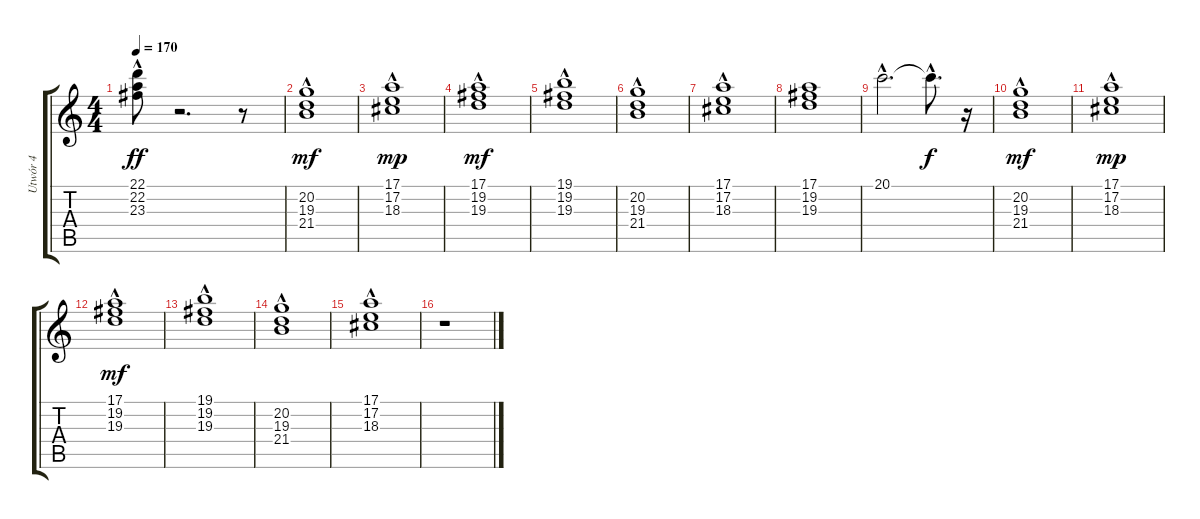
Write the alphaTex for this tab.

\track ("Utwór 4" "Utwór 4") {instrument percussiveorgan}
\staff {score tabs}
\tuning (E4 B3 G3 D3 A2 E2) {hide}
\ts (4 4)
\tempo 170
\clef g2
\ks c
(22.1 22.2{hac} 23.3{hac}).8{dy ff} r.2{d} r.8 |
(20.2 19.3{hac} 21.4).1{dy mf} |
(17.1{hac} 17.2{hac} 18.3).1{dy mp} |
(17.1 19.2{hac} 19.3{hac}).1{dy mf} |
(19.1 19.2{hac} 19.3{hac}).1 |
(20.2 19.3{hac} 21.4).1 |
(17.1{hac} 17.2{hac} 18.3).1 |
(17.1 19.2 19.3).1 |
20.1{hac}.2{d} 20.1{hac t}.8{d dy f} r.16 |
(20.2 19.3{hac} 21.4).1{dy mf} |
(17.1{hac} 17.2{hac} 18.3).1{dy mp} |
(17.1 19.2{hac} 19.3{hac}).1{dy mf} |
(19.1 19.2{hac} 19.3{hac}).1 |
(20.2 19.3{hac} 21.4).1 |
(17.1{hac} 17.2{hac} 18.3).1 |
r.1
